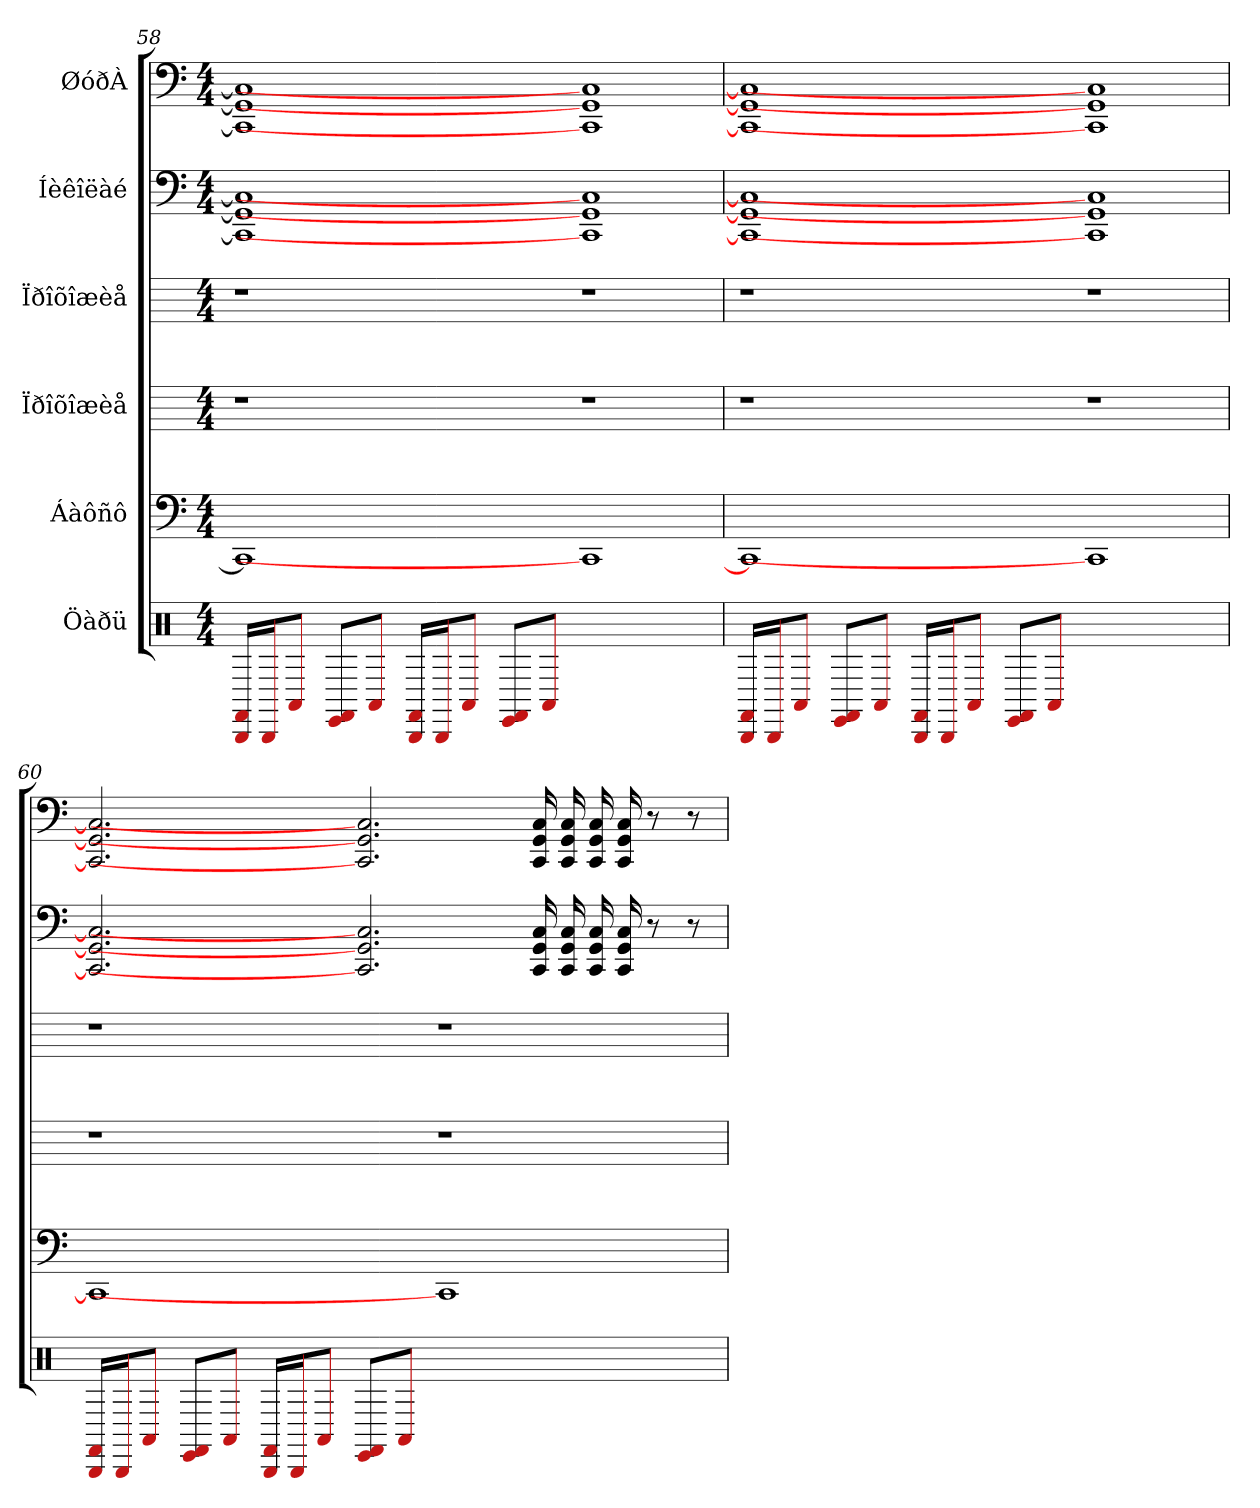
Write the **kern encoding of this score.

**kern	**kern	**kern	**kern	**kern	**kern
*part6	*part5	*part4	*part3	*part2	*part1
*staff6	*staff5	*staff4	*staff3	*staff2	*staff1
*I"Öàðü	*I"Áàôñô	*I"Ïðîõîæèå	*I"Ïðîõîæèå	*I"Íèêîëàé	*I"ØóðÀ
*clefX	*	*	*	*	*
*k[]	*k[]	*k[]	*k[]	*k[]	*k[]
*M4/4	*M4/4	*M4/4	*M4/4	*M4/4	*M4/4
=58	=58	=58	=58	=58	=58
16BBB/ 16FF#/LL	1CC]	1r	1r	1C] 1GG] 1CC]	1C] 1GG] 1CC]
16BBB/J	.	.	.	.	.
8AA#/J	.	.	.	.	.
8EE/ 8FF#/L	.	.	.	.	.
8AA#/J	.	.	.	.	.
16BBB/ 16FF#/LL	.	.	.	.	.
16BBB/J	.	.	.	.	.
8AA#/J	.	.	.	.	.
8EE/ 8FF#/L	.	.	.	.	.
8AA#/J	.	.	.	.	.
1ryy	1CC]	1r	1r	1C] 1GG] 1CC]	1C] 1GG] 1CC]
=59	=59	=59	=59	=59	=59
16BBB/ 16FF#/LL	1CC]	1r	1r	1C] 1GG] 1CC]	1C] 1GG] 1CC]
16BBB/J	.	.	.	.	.
8AA#/J	.	.	.	.	.
8EE/ 8FF#/L	.	.	.	.	.
8AA#/J	.	.	.	.	.
16BBB/ 16FF#/LL	.	.	.	.	.
16BBB/J	.	.	.	.	.
8AA#/J	.	.	.	.	.
8EE/ 8FF#/L	.	.	.	.	.
8AA#/J	.	.	.	.	.
1ryy	1CC]	1r	1r	1C] 1GG] 1CC]	1C] 1GG] 1CC]
=60	=60	=60	=60	=60	=60
16BBB/ 16FF#/LL	1CC]	1r	1r	2.C] 2.GG] 2.CC]	2.C] 2.GG] 2.CC]
16BBB/J	.	.	.	.	.
8AA#/J	.	.	.	.	.
8EE/ 8FF#/L	.	.	.	.	.
8AA#/J	.	.	.	.	.
16BBB/ 16FF#/LL	.	.	.	.	.
16BBB/J	.	.	.	.	.
8AA#/J	.	.	.	.	.
8EE/ 8FF#/L	.	.	.	2.C] 2.GG] 2.CC]	2.C] 2.GG] 2.CC]
8AA#/J	.	.	.	.	.
1ryy	1CC]	1r	1r	.	.
.	.	.	.	16C 16GG 16CC	16C 16GG 16CC
.	.	.	.	16C 16GG 16CC	16C 16GG 16CC
.	.	.	.	16C 16GG 16CC	16C 16GG 16CC
.	.	.	.	16C 16GG 16CC	16C 16GG 16CC
.	.	.	.	8r	8r
.	.	.	.	8r	8r
=	=	=	=	=	=
*-	*-	*-	*-	*-	*-
